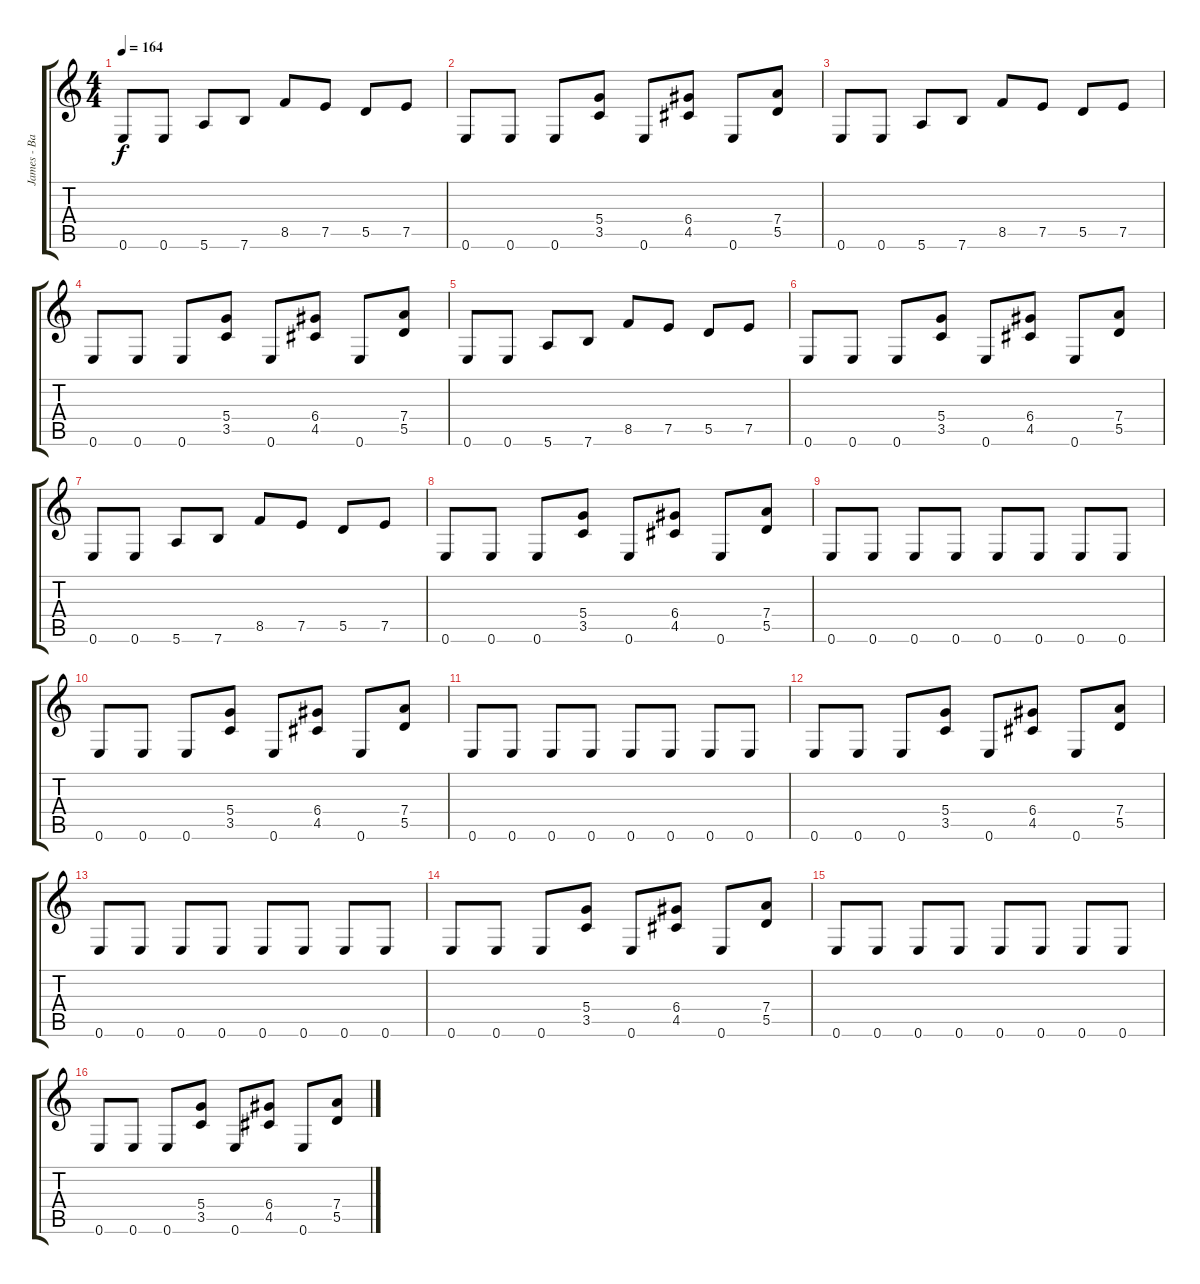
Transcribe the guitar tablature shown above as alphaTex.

\track ("James - Back Guitar" "James - Ba") {instrument overdrivenguitar}
\staff {score tabs}
\tuning (E4 B3 G3 D3 A2 E2) {hide}
\ts (4 4)
\tempo 164
\clef g2
\ks c
0.6.8{dy f} 0.6.8 5.6.8 7.6.8 8.5.8 7.5.8 5.5.8 7.5.8 |
0.6.8 0.6.8 0.6.8 (5.4 3.5).8 0.6.8 (6.4 4.5).8 0.6.8 (7.4 5.5).8 |
0.6.8 0.6.8 5.6.8 7.6.8 8.5.8 7.5.8 5.5.8 7.5.8 |
0.6.8 0.6.8 0.6.8 (5.4 3.5).8 0.6.8 (6.4 4.5).8 0.6.8 (7.4 5.5).8 |
0.6.8 0.6.8 5.6.8 7.6.8 8.5.8 7.5.8 5.5.8 7.5.8 |
0.6.8 0.6.8 0.6.8 (5.4 3.5).8 0.6.8 (6.4 4.5).8 0.6.8 (7.4 5.5).8 |
0.6.8 0.6.8 5.6.8 7.6.8 8.5.8 7.5.8 5.5.8 7.5.8 |
0.6.8 0.6.8 0.6.8 (5.4 3.5).8 0.6.8 (6.4 4.5).8 0.6.8 (7.4 5.5).8 |
0.6.8 0.6.8 0.6.8 0.6.8 0.6.8 0.6.8 0.6.8 0.6.8 |
0.6.8 0.6.8 0.6.8 (5.4 3.5).8 0.6.8 (6.4 4.5).8 0.6.8 (7.4 5.5).8 |
0.6.8 0.6.8 0.6.8 0.6.8 0.6.8 0.6.8 0.6.8 0.6.8 |
0.6.8 0.6.8 0.6.8 (5.4 3.5).8 0.6.8 (6.4 4.5).8 0.6.8 (7.4 5.5).8 |
0.6.8 0.6.8 0.6.8 0.6.8 0.6.8 0.6.8 0.6.8 0.6.8 |
0.6.8 0.6.8 0.6.8 (5.4 3.5).8 0.6.8 (6.4 4.5).8 0.6.8 (7.4 5.5).8 |
0.6.8 0.6.8 0.6.8 0.6.8 0.6.8 0.6.8 0.6.8 0.6.8 |
0.6.8 0.6.8 0.6.8 (5.4 3.5).8 0.6.8 (6.4 4.5).8 0.6.8 (7.4 5.5).8
